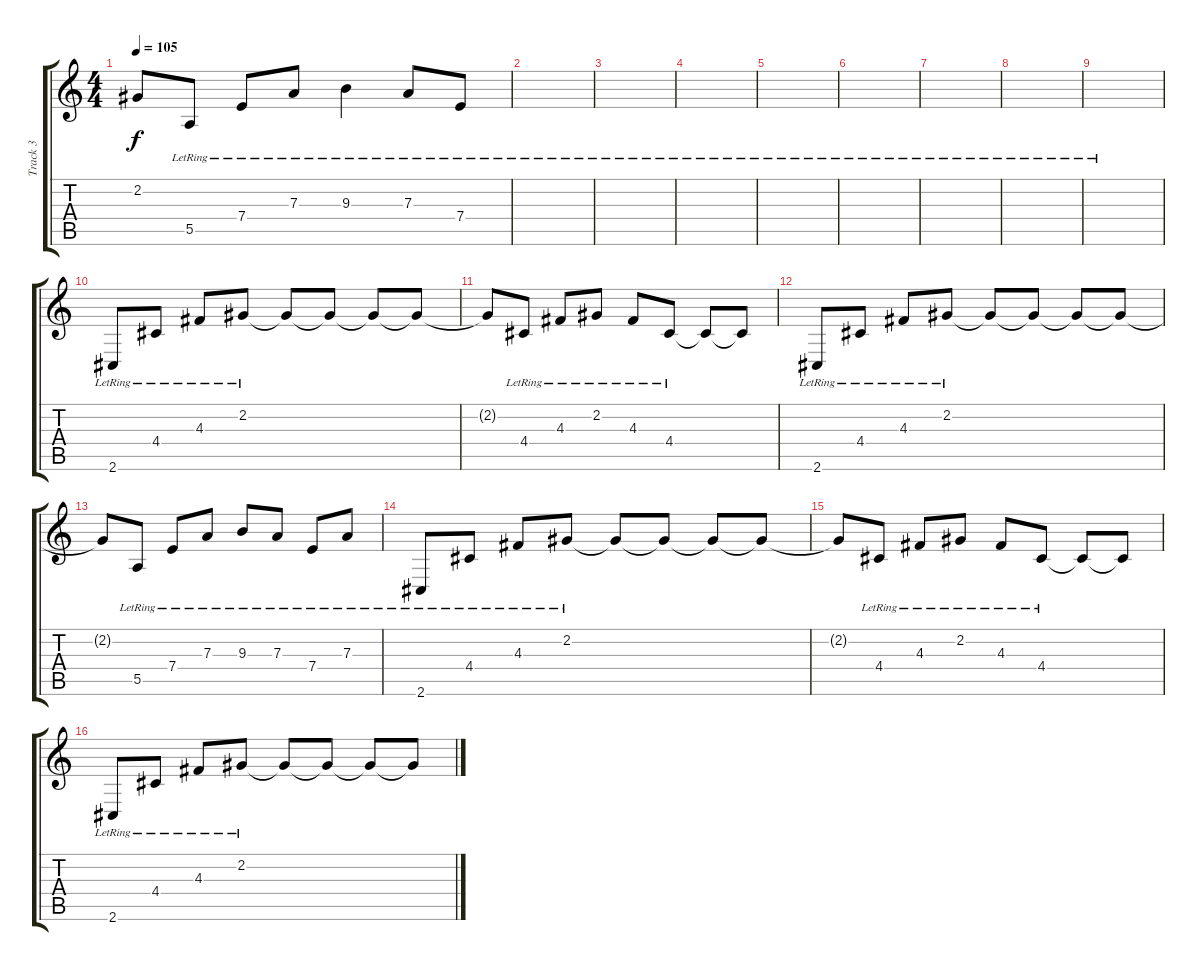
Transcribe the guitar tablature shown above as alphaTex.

\track ("Track 3" "Track 3") {instrument electricguitarclean}
\staff {score tabs}
\tuning (B3 Gb3 D3 A2 E2 B1) {hide}
\ts (4 4)
\tempo 105
\clef g2
\ks c
2.2{t}.8{dy f} 5.5{lr}.8 7.4{lr}.8 7.3{lr}.8 9.3{lr}.4 7.3{lr}.8 7.4{lr}.8 |
|
|
|
|
|
|
|
|
2.6{lr}.8 4.4{lr}.8 4.3{lr}.8 2.2{lr}.8 2.2{t}.8 2.2{t}.8 2.2{t}.8 2.2{t}.8 |
2.2{t}.8 4.4{lr}.8 4.3{lr}.8 2.2{lr}.8 4.3{lr}.8 4.4{lr}.8 4.4{t}.8 4.4{t}.8 |
2.6{lr}.8 4.4{lr}.8 4.3{lr}.8 2.2{lr}.8 2.2{t}.8 2.2{t}.8 2.2{t}.8 2.2{t}.8 |
2.2{t}.8 5.5{lr}.8 7.4{lr}.8 7.3{lr}.8 9.3{lr}.8 7.3{lr}.8 7.4{lr}.8 7.3{lr}.8 |
2.6{lr}.8 4.4{lr}.8 4.3{lr}.8 2.2{lr}.8 2.2{t}.8 2.2{t}.8 2.2{t}.8 2.2{t}.8 |
2.2{t}.8 4.4{lr}.8 4.3{lr}.8 2.2{lr}.8 4.3{lr}.8 4.4{lr}.8 4.4{t}.8 4.4{t}.8 |
2.6{lr}.8 4.4{lr}.8 4.3{lr}.8 2.2{lr}.8 2.2{t}.8 2.2{t}.8 2.2{t}.8 2.2{t}.8
